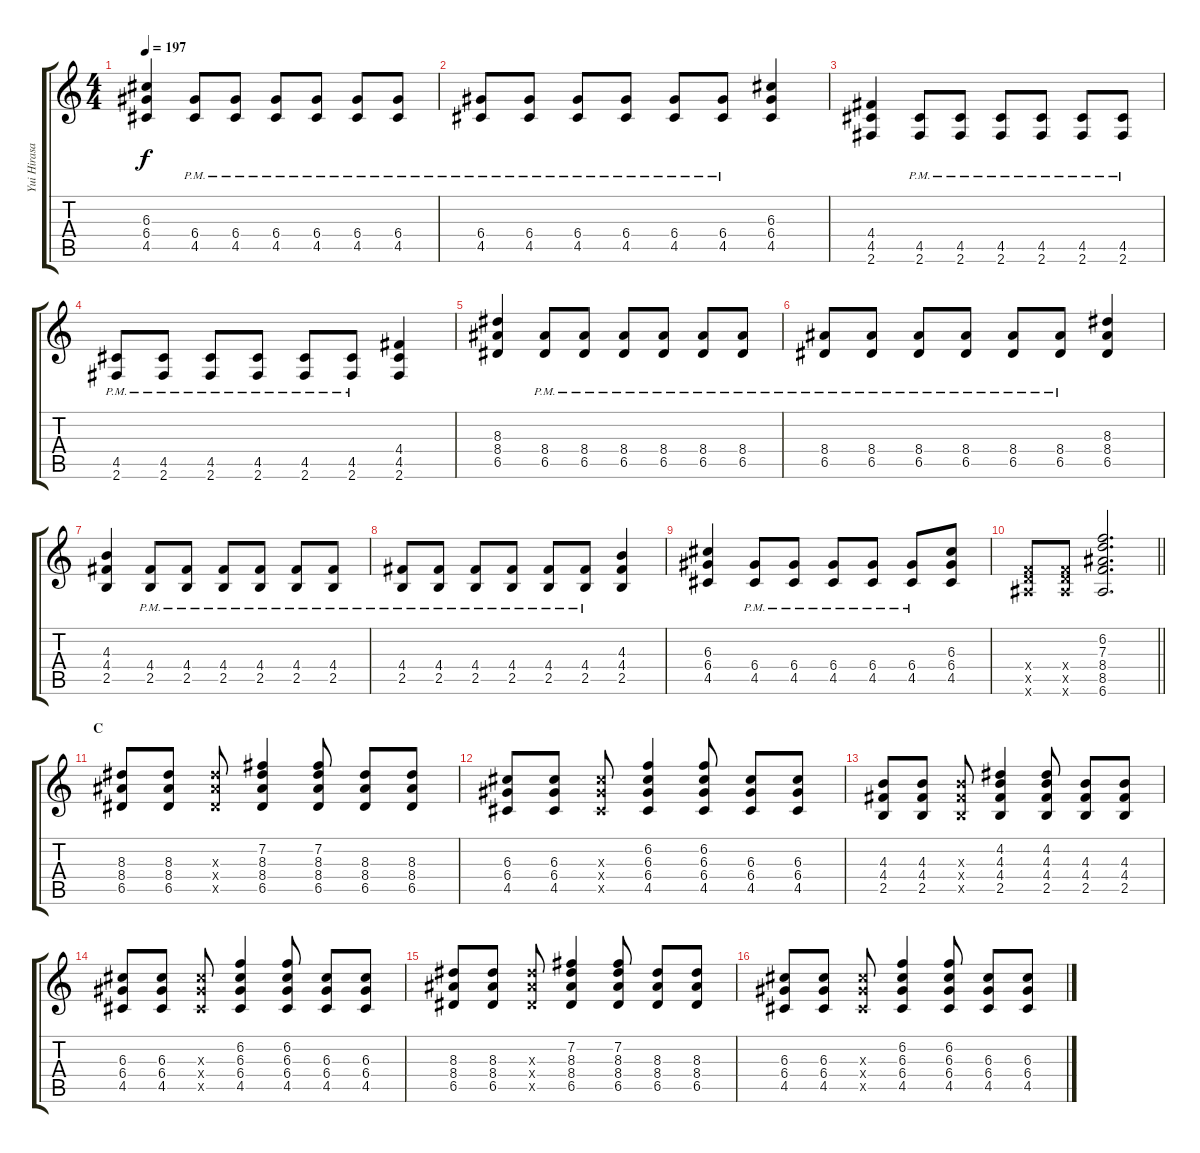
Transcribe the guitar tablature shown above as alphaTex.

\track ("Yui Hirasawa" "Yui Hirasa") {instrument distortionguitar}
\staff {score tabs}
\tuning (E4 B3 G3 D3 A2 E2) {hide}
\ts (4 4)
\tempo 197
\clef g2
\ks c
(6.3 6.4 4.5).4{dy f} (6.4{pm} 4.5{pm}).8 (6.4{pm} 4.5{pm}).8 (6.4{pm} 4.5{pm}).8 (6.4{pm} 4.5{pm}).8 (6.4{pm} 4.5{pm}).8 (6.4{pm} 4.5{pm}).8 |
(6.4{pm} 4.5{pm}).8 (6.4{pm} 4.5{pm}).8 (6.4{pm} 4.5{pm}).8 (6.4{pm} 4.5{pm}).8 (6.4{pm} 4.5{pm}).8 (6.4{pm} 4.5{pm}).8 (6.3 6.4 4.5).4 |
(4.4 4.5 2.6).4 (4.5{pm} 2.6{pm}).8 (4.5{pm} 2.6{pm}).8 (4.5{pm} 2.6{pm}).8 (4.5{pm} 2.6{pm}).8 (4.5{pm} 2.6{pm}).8 (4.5{pm} 2.6{pm}).8 |
(4.5{pm} 2.6{pm}).8 (4.5{pm} 2.6{pm}).8 (4.5{pm} 2.6{pm}).8 (4.5{pm} 2.6{pm}).8 (4.5{pm} 2.6{pm}).8 (4.5{pm} 2.6{pm}).8 (4.4 4.5 2.6).4 |
(8.3 8.4 6.5).4 (8.4{pm} 6.5{pm}).8 (8.4{pm} 6.5{pm}).8 (8.4{pm} 6.5{pm}).8 (8.4{pm} 6.5{pm}).8 (8.4{pm} 6.5{pm}).8 (8.4{pm} 6.5{pm}).8 |
(8.4{pm} 6.5{pm}).8 (8.4{pm} 6.5{pm}).8 (8.4{pm} 6.5{pm}).8 (8.4{pm} 6.5{pm}).8 (8.4{pm} 6.5{pm}).8 (8.4{pm} 6.5{pm}).8 (8.3 8.4 6.5).4 |
(4.3 4.4 2.5).4 (4.4{pm} 2.5{pm}).8 (4.4{pm} 2.5{pm}).8 (4.4{pm} 2.5{pm}).8 (4.4{pm} 2.5{pm}).8 (4.4{pm} 2.5{pm}).8 (4.4{pm} 2.5{pm}).8 |
(4.4{pm} 2.5{pm}).8 (4.4{pm} 2.5{pm}).8 (4.4{pm} 2.5{pm}).8 (4.4{pm} 2.5{pm}).8 (4.4{pm} 2.5{pm}).8 (4.4{pm} 2.5{pm}).8 (4.3 4.4 2.5).4 |
(6.3 6.4 4.5).4 (6.4{pm} 4.5{pm}).8 (6.4{pm} 4.5{pm}).8 (6.4{pm} 4.5{pm}).8 (6.4{pm} 4.5{pm}).8 (6.4{pm} 4.5{pm}).8 (6.3 6.4 4.5).8 |
\barLineRight lightlight
(3.4{x} 5.5{x} 6.6{x}).8 (3.4{x} 5.5{x} 6.6{x}).8 (6.2 7.3 8.4 8.5 6.6).2{d} |
\section ("" "C")
(8.3 8.4 6.5).8 (8.3 8.4 6.5).8 (8.3{x} 8.4{x} 6.5{x}).8 (7.2 8.3 8.4 6.5).4 (7.2 8.3 8.4 6.5).8 (8.3 8.4 6.5).8 (8.3 8.4 6.5).8 |
(6.3 6.4 4.5).8 (6.3 6.4 4.5).8 (6.3{x} 6.4{x} 4.5{x}).8 (6.2 6.3 6.4 4.5).4 (6.2 6.3 6.4 4.5).8 (6.3 6.4 4.5).8 (6.3 6.4 4.5).8 |
(4.3 4.4 2.5).8 (4.3 4.4 2.5).8 (4.3{x} 4.4{x} 2.5{x}).8 (4.2 4.3 4.4 2.5).4 (4.2 4.3 4.4 2.5).8 (4.3 4.4 2.5).8 (4.3 4.4 2.5).8 |
(6.3 6.4 4.5).8 (6.3 6.4 4.5).8 (6.3{x} 6.4{x} 4.5{x}).8 (6.2 6.3 6.4 4.5).4 (6.2 6.3 6.4 4.5).8 (6.3 6.4 4.5).8 (6.3 6.4 4.5).8 |
(8.3 8.4 6.5).8 (8.3 8.4 6.5).8 (8.3{x} 8.4{x} 6.5{x}).8 (7.2 8.3 8.4 6.5).4 (7.2 8.3 8.4 6.5).8 (8.3 8.4 6.5).8 (8.3 8.4 6.5).8 |
(6.3 6.4 4.5).8 (6.3 6.4 4.5).8 (6.3{x} 6.4{x} 4.5{x}).8 (6.2 6.3 6.4 4.5).4 (6.2 6.3 6.4 4.5).8 (6.3 6.4 4.5).8 (6.3 6.4 4.5).8
